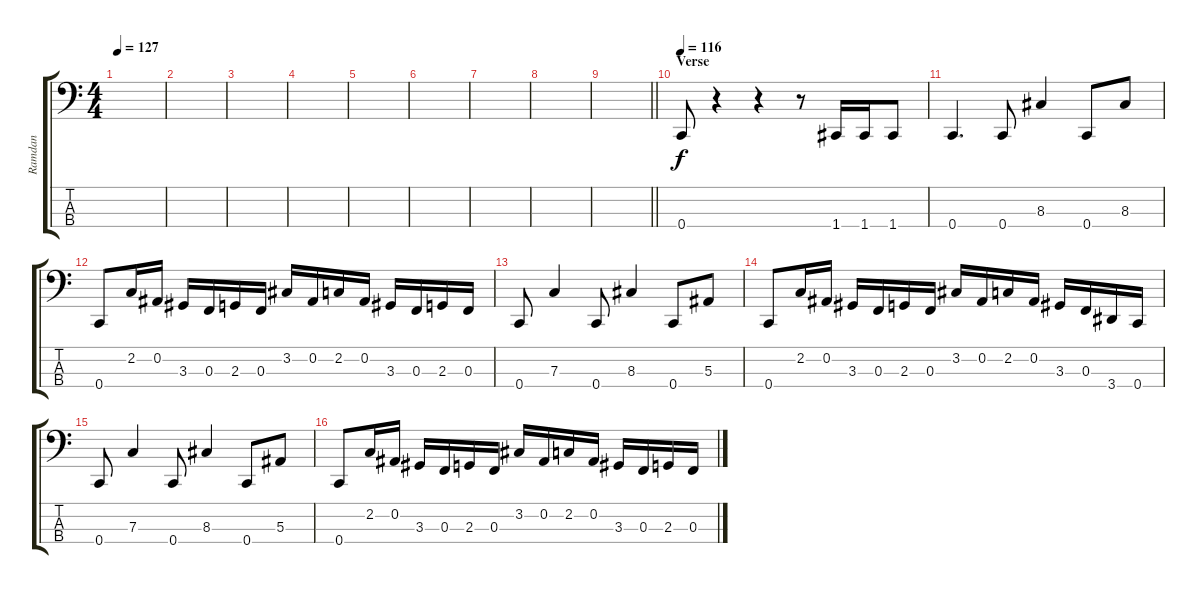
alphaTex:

\track ("Ramdan" "Ramdan") {instrument electricbasspick}
\staff {score tabs}
\tuning (Eb2 Bb1 F1 C1) {hide}
\ts (4 4)
\tempo 127
\clef f4
\ks c
|
|
|
|
|
|
|
|
\barLineRight lightlight
|
\section ("" "Verse")
\tempo 116
0.4.8 r.4 r.4 r.8 1.4.16 1.4.16 1.4.8 |
0.4.4{d} 0.4.8 8.3.4 0.4.8 8.3.8 |
0.4.8 2.2.16 0.2.16 3.3.16 0.3.16 2.3.16 0.3.16 3.2.16 0.2.16 2.2.16 0.2.16 3.3.16 0.3.16 2.3.16 0.3.16 |
0.4.8 7.3.4 0.4.8 8.3.4 0.4.8 5.3.8 |
0.4.8 2.2.16 0.2.16 3.3.16 0.3.16 2.3.16 0.3.16 3.2.16 0.2.16 2.2.16 0.2.16 3.3.16 0.3.16 3.4.16 0.4.16 |
0.4.8 7.3.4 0.4.8 8.3.4 0.4.8 5.3.8 |
0.4.8 2.2.16 0.2.16 3.3.16 0.3.16 2.3.16 0.3.16 3.2.16 0.2.16 2.2.16 0.2.16 3.3.16 0.3.16 2.3.16 0.3.16
